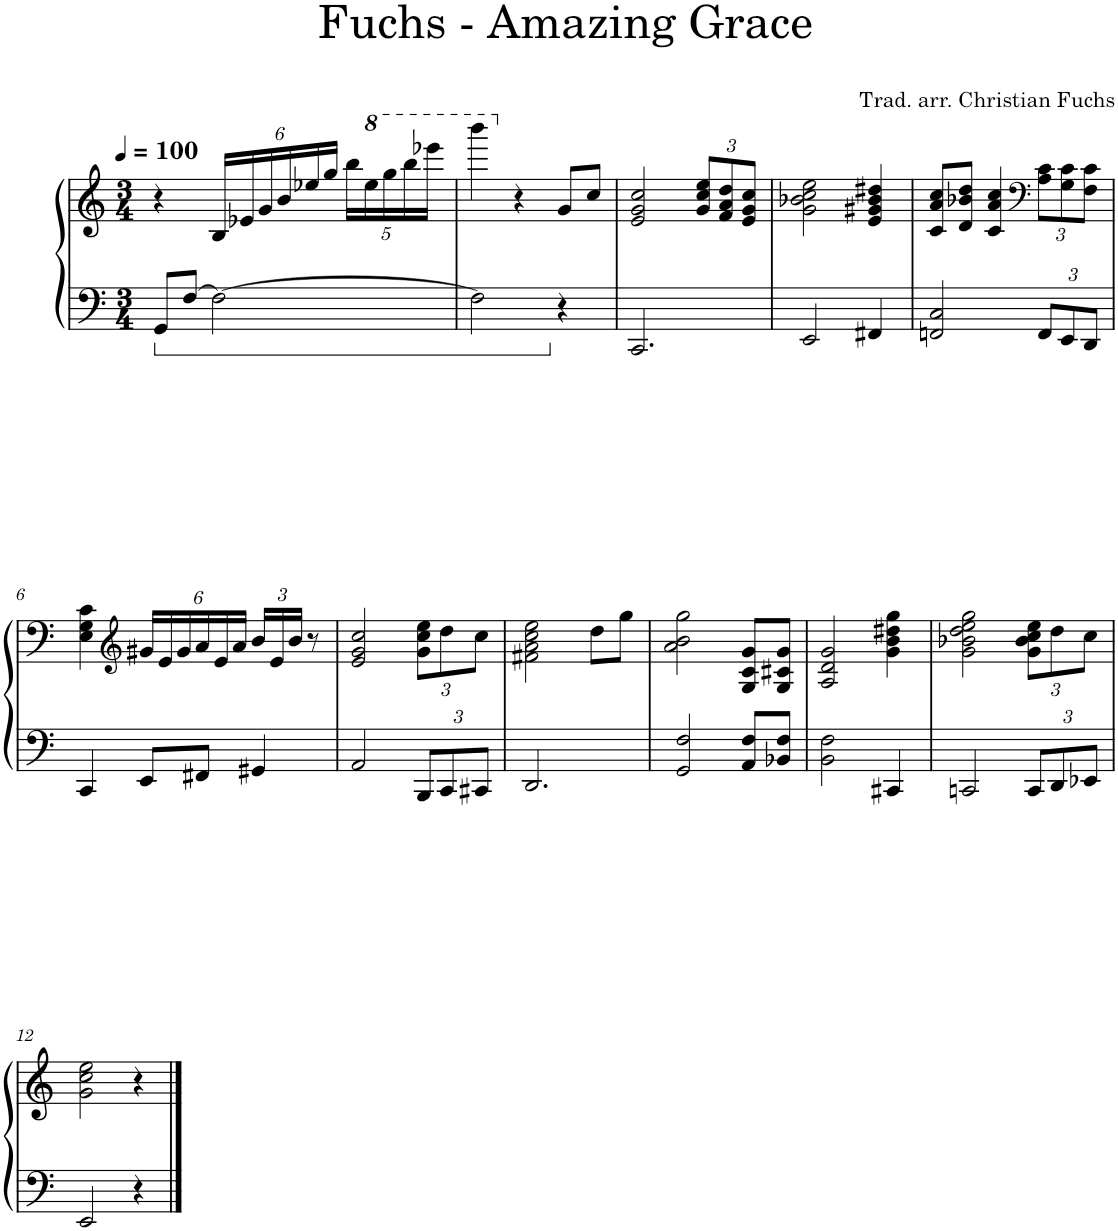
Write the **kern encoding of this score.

**kern	**kern
*part1	*part1
*staff2	*staff1
*I"Piano	*
*I'Pno.	*
*clefF4	*clefG2
*k[]	*k[]
*M3/4	*M3/4
*MM100	*MM100
=1	=1
8GG/L	4r
[8F/J	.
*	*Xbrackettup
2F\_	24B/LL
.	24e-X/
.	24g/
.	24b/
.	24ee-X/
.	24gg/JJ
.	20bb\LL
*	*8va
.	20eee-\
.	20ggg\
.	20bbb\
.	20eeee-X\JJ
=2	=2
2F\]	4bbbb\
*	*X8va
.	4r
4r	8g/L
.	8cc/J
=3	=3
2.CC/	2e/ 2g/ 2cc/
.	12g/ 12cc/ 12ee/L
.	12f/ 12a/ 12dd/
.	12e/ 12g/ 12cc/J
=4	=4
2EE/	2g\ 2b-X\ 2cc\ 2ee\
4FF#X/	4e/ 4g#X/ 4b-/ 4dd#X/
=5	=5
2FFn/ 2C/	8c/ 8a/ 8cc/L
.	8d/ 8b-X/ 8dd/J
.	4c/ 4a/ 4cc/
*	*clefF4
*Xbrackettup	*
12FF/L	12A\ 12c\L
12EE/	12G\ 12c\
12DD/J	12F\ 12c\J
!!LO:LB:g=z
=6	=6
4CC/	4E\ 4G\ 4c\
*	*clefG2
8EE/L	24g#X/LL
.	24e/
.	24g#/
8FF#X/J	24a/
.	24e/
.	24a/JJ
4GG#X/	24b/LL
.	24e/
.	24b/JJ
.	8r
=7	=7
2AA/	2e/ 2g/ 2cc/
12BBB/L	12g\ 12cc\ 12ee\L
12CC/	12dd\
12CC#X/J	12cc\J
=8	=8
2.DD/	2f#X\ 2a\ 2cc\ 2ee\
.	8dd\L
.	8gg\J
=9	=9
2GG/ 2F/	2a\ 2b\ 2gg\
8AA/ 8F/L	8G/ 8c/ 8g/L
8BB-X/ 8F/J	8G/ 8c#X/ 8g/J
=10	=10
2BB\ 2F\	2A/ 2d/ 2g/
4CC#X/	4g\ 4b\ 4dd#X\ 4gg\
=11	=11
2CCn/	2g\ 2b-X\ 2dd\ 2ee\ 2gg\
12CC/L	12g\ 12b-\ 12cc\ 12ee\L
12DD/	12dd\
12EE-X/J	12cc\J
!!LO:LB:g=z
=12	=12
2EE/	2g\ 2cc\ 2ee\
4r	4r
==	==
*-	*-
